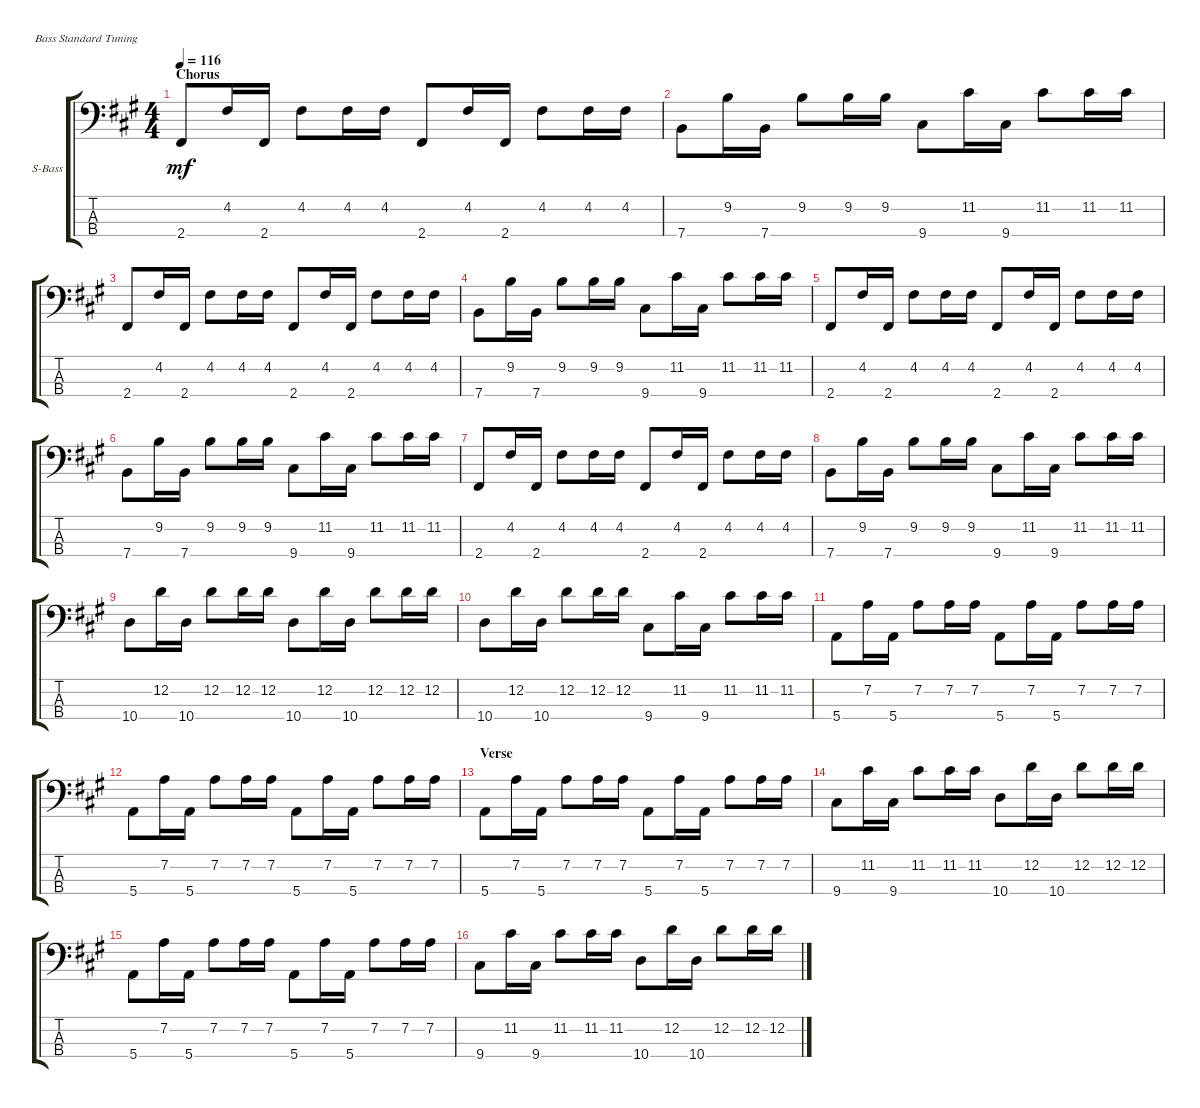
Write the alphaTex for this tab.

\defaultSystemsLayout 4
\bracketExtendMode groupsimilarinstruments
\firstSystemTrackNameOrientation horizontal
\otherSystemsTrackNameOrientation horizontal
\track ("Synthesizer Bass" "S-Bass") {instrument synthbass1}
\staff {score tabs}
\tuning (G2 D2 A1 E1)
\ts (4 4)
\section ("" "Chorus")
\tempo 116
\clef f4
\ks a
2.4.8{dy mf} 4.2.16 2.4.16 4.2.8 4.2.16 4.2.16 2.4.8 4.2.16 2.4.16 4.2.8 4.2.16 4.2.16 |
7.4.8 9.2.16 7.4.16 9.2.8 9.2.16 9.2.16 9.4.8 11.2.16 9.4.16 11.2.8 11.2.16 11.2.16 |
2.4.8 4.2.16 2.4.16 4.2.8 4.2.16 4.2.16 2.4.8 4.2.16 2.4.16 4.2.8 4.2.16 4.2.16 |
7.4.8 9.2.16 7.4.16 9.2.8 9.2.16 9.2.16 9.4.8 11.2.16 9.4.16 11.2.8 11.2.16 11.2.16 |
2.4.8 4.2.16 2.4.16 4.2.8 4.2.16 4.2.16 2.4.8 4.2.16 2.4.16 4.2.8 4.2.16 4.2.16 |
7.4.8 9.2.16 7.4.16 9.2.8 9.2.16 9.2.16 9.4.8 11.2.16 9.4.16 11.2.8 11.2.16 11.2.16 |
2.4.8 4.2.16 2.4.16 4.2.8 4.2.16 4.2.16 2.4.8 4.2.16 2.4.16 4.2.8 4.2.16 4.2.16 |
7.4.8 9.2.16 7.4.16 9.2.8 9.2.16 9.2.16 9.4.8 11.2.16 9.4.16 11.2.8 11.2.16 11.2.16 |
10.4.8 12.2.16 10.4.16 12.2.8 12.2.16 12.2.16 10.4.8 12.2.16 10.4.16 12.2.8 12.2.16 12.2.16 |
10.4.8 12.2.16 10.4.16 12.2.8 12.2.16 12.2.16 9.4.8 11.2.16 9.4.16 11.2.8 11.2.16 11.2.16 |
5.4.8 7.2.16 5.4.16 7.2.8 7.2.16 7.2.16 5.4.8 7.2.16 5.4.16 7.2.8 7.2.16 7.2.16 |
5.4.8 7.2.16 5.4.16 7.2.8 7.2.16 7.2.16 5.4.8 7.2.16 5.4.16 7.2.8 7.2.16 7.2.16 |
\section ("" "Verse")
5.4.8 7.2.16 5.4.16 7.2.8 7.2.16 7.2.16 5.4.8 7.2.16 5.4.16 7.2.8 7.2.16 7.2.16 |
9.4.8 11.2.16 9.4.16 11.2.8 11.2.16 11.2.16 10.4.8 12.2.16 10.4.16 12.2.8 12.2.16 12.2.16 |
5.4.8 7.2.16 5.4.16 7.2.8 7.2.16 7.2.16 5.4.8 7.2.16 5.4.16 7.2.8 7.2.16 7.2.16 |
9.4.8 11.2.16 9.4.16 11.2.8 11.2.16 11.2.16 10.4.8 12.2.16 10.4.16 12.2.8 12.2.16 12.2.16
